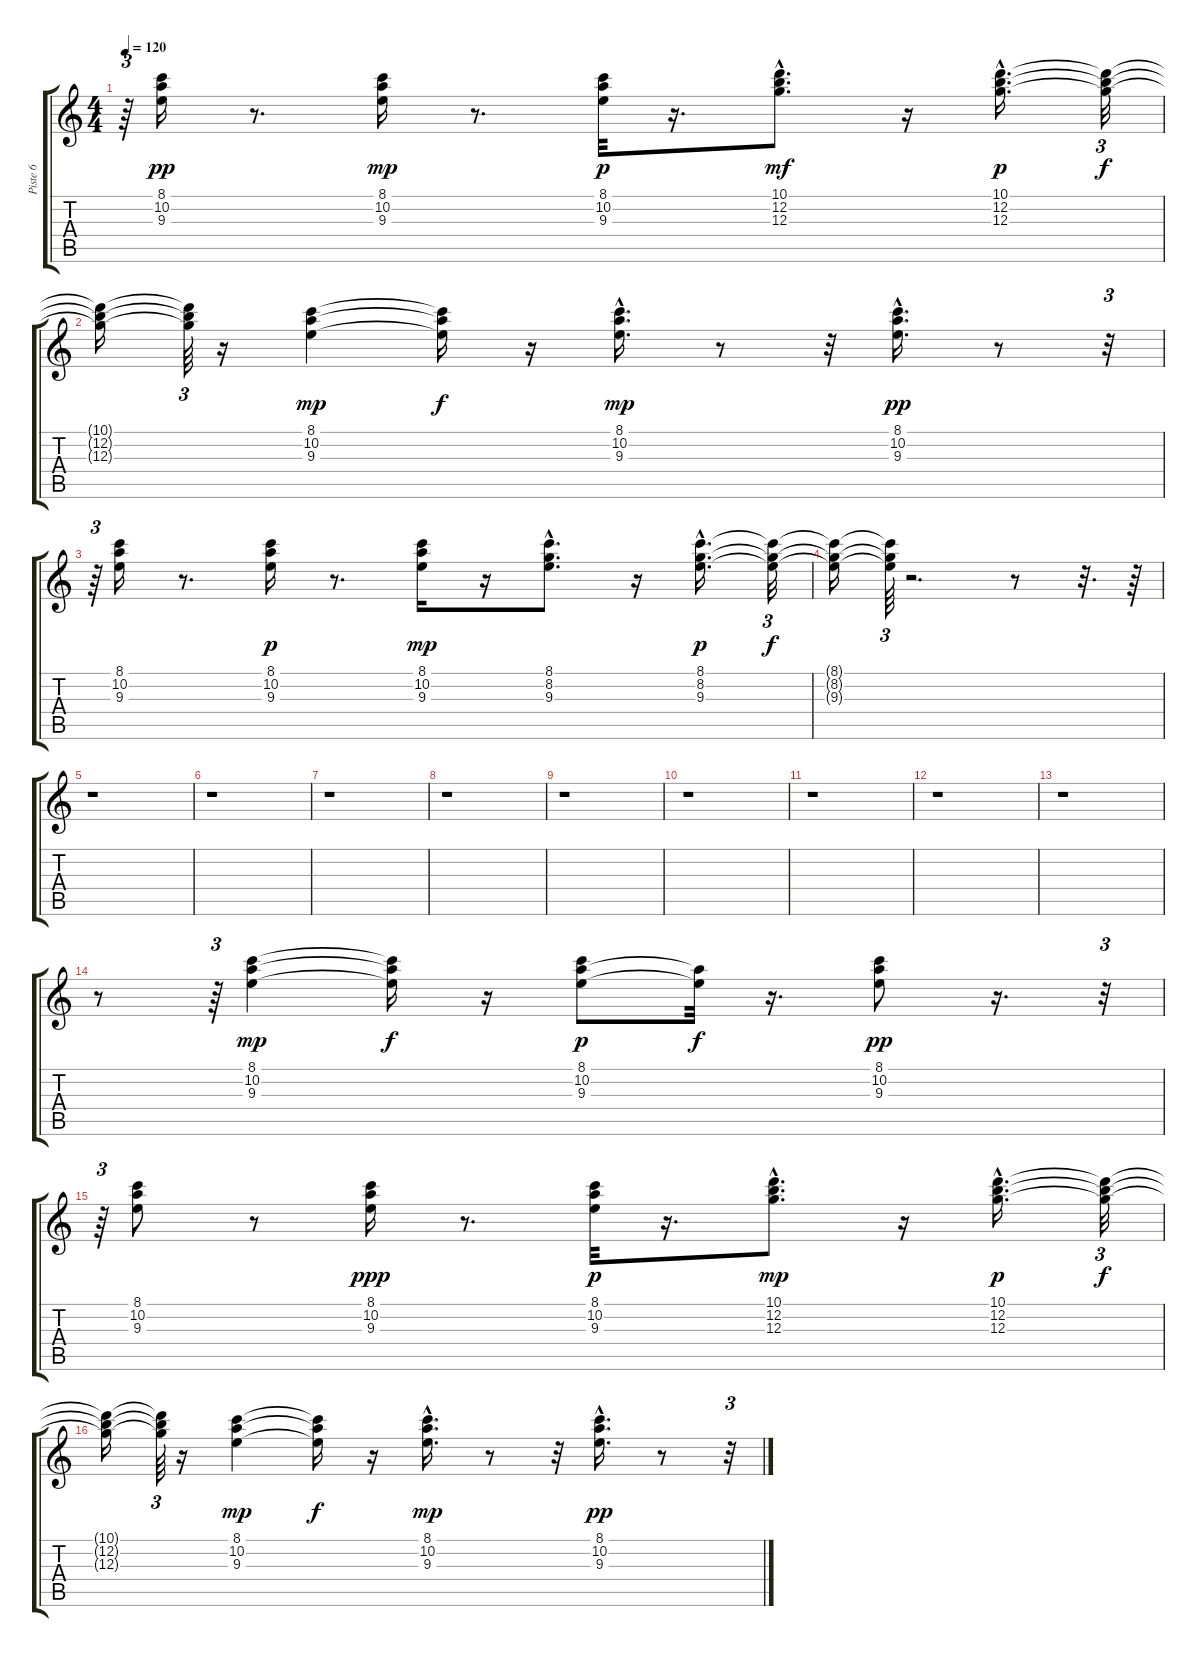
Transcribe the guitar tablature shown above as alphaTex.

\track ("Piste 6" "Piste 6") {instrument electricbassfinger}
\staff {score tabs}
\tuning (E4 B3 G3 D3 A2 E2) {hide}
\ts (4 4)
\tempo 120
\clef g2
\ks c
r.64{tu (3 2) dy p} (8.1 10.2 9.3).16{dy pp} r.8{d} (8.1 10.2 9.3).16{dy mp} r.8{d} (8.1 10.2 9.3).32{dy p} r.16{d} (10.1{hac} 12.2{hac} 12.3{hac}).8{d dy mf} r.16 (10.1{hac} 12.2{hac} 12.3{hac}).16{d dy p} (10.1{t} 12.2{t} 12.3{t}).32{tu (3 2) dy f} |
(10.1{t} 12.2{t} 12.3{t}).16 (10.1{t} 12.2{t} 12.3{t}).64{tu (3 2)} r.16 (8.1 10.2 9.3).4{dy mp} (8.1{t} 10.2{t} 9.3{t}).16{dy f} r.16 (8.1{hac} 10.2{hac} 9.3{hac}).16{d dy mp} r.8 r.32 (8.1{hac} 10.2{hac} 9.3{hac}).16{d dy pp} r.8 r.32{tu (3 2)} |
r.64{tu (3 2)} (8.1 10.2 9.3).16 r.8{d} (8.1 10.2 9.3).16{dy p} r.8{d} (8.1 10.2 9.3).16{dy mp} r.16 (8.1{hac} 8.2{hac} 9.3{hac}).8{d} r.16 (8.1{hac} 8.2{hac} 9.3{hac}).16{d dy p} (8.1{t} 8.2{t} 9.3{t}).32{tu (3 2) dy f} |
(8.1{t} 8.2{t} 9.3{t}).16 (8.1{t} 8.2{t} 9.3{t}).64{tu (3 2)} r.2{d} r.8 r.32{d} r.64 |
r.1 |
r.1 |
r.1 |
r.1 |
r.1 |
r.1 |
r.1 |
r.1 |
r.1 |
r.8 r.64{tu (3 2)} (8.1 10.2 9.3).4{dy mp} (8.1{t} 10.2{t} 9.3{t}).16{dy f} r.16 (8.1 10.2 9.3).8{dy p} (10.2{t} 9.3{t}).32{dy f} r.16{d} (8.1 10.2 9.3).8{dy pp} r.16{d} r.32{tu (3 2)} |
r.64{tu (3 2)} (8.1 10.2 9.3).8 r.8 (8.1 10.2 9.3).16{dy ppp} r.8{d} (8.1 10.2 9.3).32{dy p} r.16{d} (10.1{hac} 12.2{hac} 12.3{hac}).8{d dy mp} r.16 (10.1{hac} 12.2{hac} 12.3{hac}).16{d dy p} (10.1{t} 12.2{t} 12.3{t}).32{tu (3 2) dy f} |
(10.1{t} 12.2{t} 12.3{t}).16 (10.1{t} 12.2{t} 12.3{t}).64{tu (3 2)} r.16 (8.1 10.2 9.3).4{dy mp} (8.1{t} 10.2{t} 9.3{t}).16{dy f} r.16 (8.1{hac} 10.2{hac} 9.3{hac}).16{d dy mp} r.8 r.32 (8.1{hac} 10.2{hac} 9.3{hac}).16{d dy pp} r.8 r.32{tu (3 2)}
